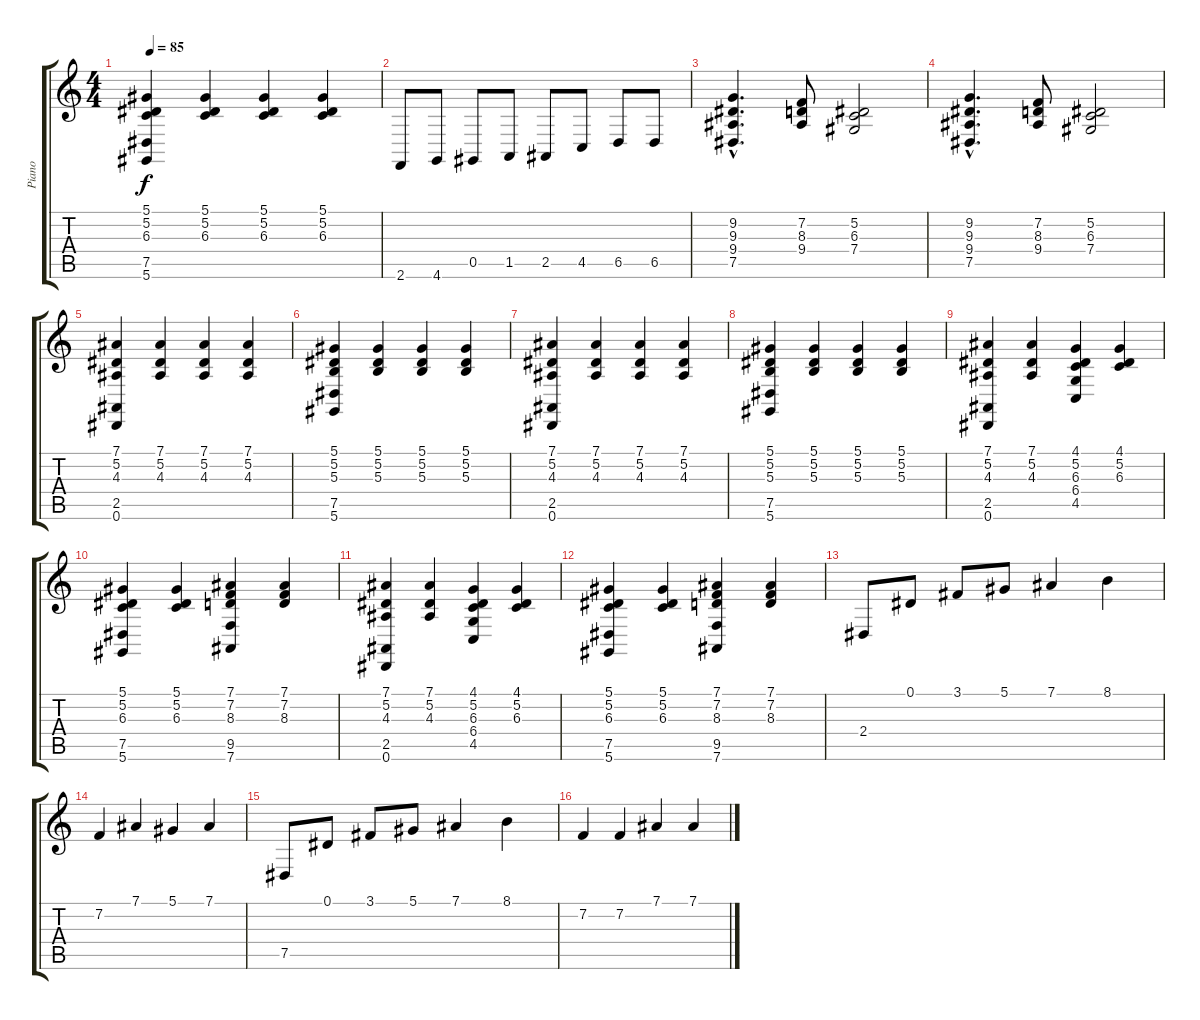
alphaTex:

\track ("Piano" "Piano") {instrument acousticgrandpiano}
\staff {score tabs}
\tuning (Eb4 Bb3 Gb3 Db3 Ab2 Eb2) {hide}
\ts (4 4)
\tempo 85
\clef g2
\ks c
(5.1 5.2 6.3 7.5 5.6).4{dy f} (5.1 5.2 6.3).4 (5.1 5.2 6.3).4 (5.1 5.2 6.3).4 |
2.6.8 4.6.8 0.5.8 1.5.8 2.5.8 4.5.8 6.5.8 6.5.8 |
(9.2{hac} 9.3{hac} 9.4{hac} 7.5{hac}).4{d} (7.2 8.3 9.4).8 (5.2 6.3 7.4).2 |
(9.2{hac} 9.3{hac} 9.4{hac} 7.5{hac}).4{d} (7.2 8.3 9.4).8 (5.2 6.3 7.4).2 |
(7.1 5.2 4.3 2.5 0.6).4 (7.1 5.2 4.3).4 (7.1 5.2 4.3).4 (7.1 5.2 4.3).4 |
(5.1 5.2 5.3 7.5 5.6).4 (5.1 5.2 5.3).4 (5.1 5.2 5.3).4 (5.1 5.2 5.3).4 |
(7.1 5.2 4.3 2.5 0.6).4 (7.1 5.2 4.3).4 (7.1 5.2 4.3).4 (7.1 5.2 4.3).4 |
(5.1 5.2 5.3 7.5 5.6).4 (5.1 5.2 5.3).4 (5.1 5.2 5.3).4 (5.1 5.2 5.3).4 |
(7.1 5.2 4.3 2.5 0.6).4 (7.1 5.2 4.3).4 (4.1 5.2 6.3 6.4 4.5).4 (4.1 5.2 6.3).4 |
(5.1 5.2 6.3 7.5 5.6).4 (5.1 5.2 6.3).4 (7.1 7.2 8.3 9.5 7.6).4 (7.1 7.2 8.3).4 |
(7.1 5.2 4.3 2.5 0.6).4 (7.1 5.2 4.3).4 (4.1 5.2 6.3 6.4 4.5).4 (4.1 5.2 6.3).4 |
(5.1 5.2 6.3 7.5 5.6).4 (5.1 5.2 6.3).4 (7.1 7.2 8.3 9.5 7.6).4 (7.1 7.2 8.3).4 |
2.4.8 0.1.8 3.1.8 5.1.8 7.1.4 8.1.4 |
7.2.4 7.1.4 5.1.4 7.1.4 |
7.5.8 0.1.8 3.1.8 5.1.8 7.1.4 8.1.4 |
7.2.4 7.2.4 7.1.4 7.1.4
